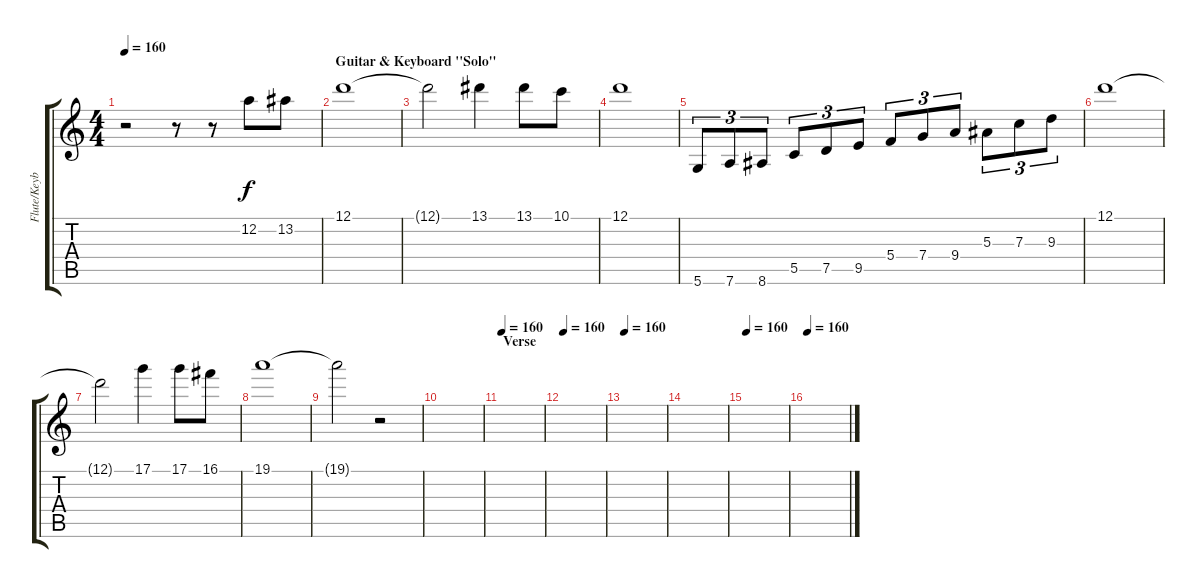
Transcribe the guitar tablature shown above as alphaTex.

\track ("Flute/Keyboards I" "Flute/Keyb") {instrument flute}
\staff {score tabs}
\tuning (D5 A4 F4 C4 G3 D3) {hide}
\ts (4 4)
\tempo 160
\clef g2
\ks c
r.2{dy f volume 13 balance 8 instrument lead1square} r.8 r.8 12.2.8 13.2.8 |
\section ("" "Guitar & Keyboard ''Solo''")
12.1.1 |
12.1{t}.2 13.1.4 13.1.8 10.1.8 |
12.1.1 |
5.6.8{tu (3 2)} 7.6.8{tu (3 2)} 8.6.8{tu (3 2)} 5.5.8{tu (3 2)} 7.5.8{tu (3 2)} 9.5.8{tu (3 2)} 5.4.8{tu (3 2)} 7.4.8{tu (3 2)} 9.4.8{tu (3 2)} 5.3.8{tu (3 2)} 7.3.8{tu (3 2)} 9.3.8{tu (3 2)} |
12.1.1 |
12.1{t}.2 17.1.4 17.1.8 16.1.8 |
19.1.1 |
19.1{t}.2 r.2 |
|
\section ("" "Verse")
\tempo 160
|
\tempo 160
|
\tempo 160
|
|
\tempo 160
|
\tempo 160
